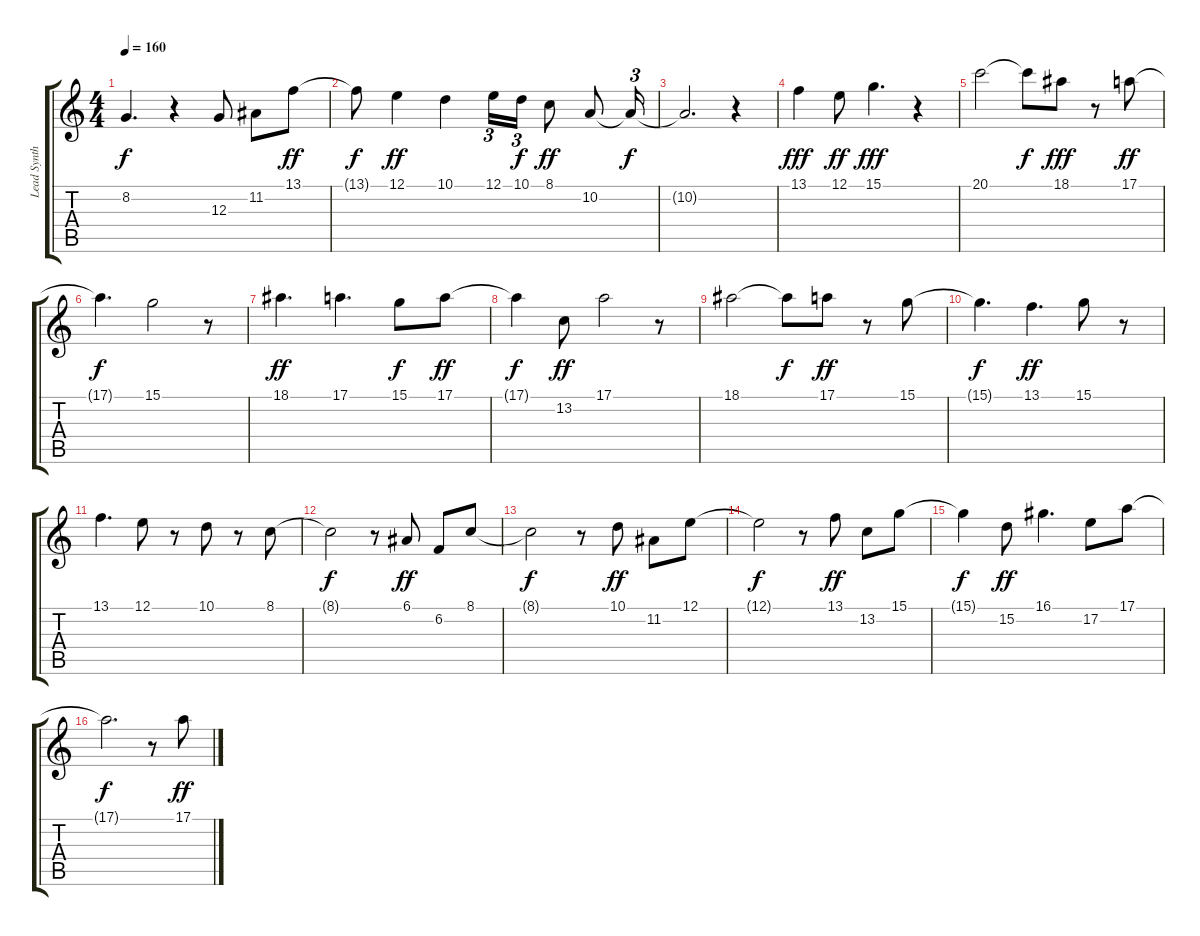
\track ("Lead Synth" "Lead Synth") {instrument lead2sawtooth}
\staff {score tabs}
\tuning (E4 B3 G3 D3 A2 E2) {hide}
\ts (4 4)
\tempo 160
\clef g2
\ks c
8.2{t}.4{d dy f} r.4 12.3.8 11.2.8 13.1.8{dy ff} |
13.1{t}.8{dy f} 12.1.4{dy ff} 10.1.4 12.1.16{tu (3 2)} 10.1.16{tu (3 2) dy f} 8.1.8{dy ff} 10.2.8 10.2{t}.16{tu (3 2) dy f} |
10.2{t}.2{d} r.4 |
13.1.4{dy fff} 12.1.8{dy ff} 15.1.4{d dy fff} r.4 |
20.1.2 20.1{t}.8{dy f} 18.1.8{dy fff} r.8 17.1.8{dy ff} |
17.1{t}.4{d dy f} 15.1.2 r.8 |
18.1.4{d dy ff} 17.1.4{d} 15.1.8{dy f} 17.1.8{dy ff} |
17.1{t}.4{dy f} 13.2.8{dy ff} 17.1.2 r.8 |
18.1.2 18.1{t}.8{dy f} 17.1.8{dy ff} r.8 15.1.8 |
15.1{t}.4{d dy f} 13.1.4{d dy ff} 15.1.8 r.8 |
13.1.4{d} 12.1.8 r.8 10.1.8 r.8 8.1.8 |
8.1{t}.2{dy f} r.8 6.1.8{dy ff} 6.2.8 8.1.8 |
8.1{t}.2{dy f} r.8 10.1.8{dy ff} 11.2.8 12.1.8 |
12.1{t}.2{dy f} r.8 13.1.8{dy ff} 13.2.8 15.1.8 |
15.1{t}.4{dy f} 15.2.8{dy ff} 16.1.4{d} 17.2.8 17.1.8 |
17.1{t}.2{d dy f} r.8 17.1.8{dy ff}
